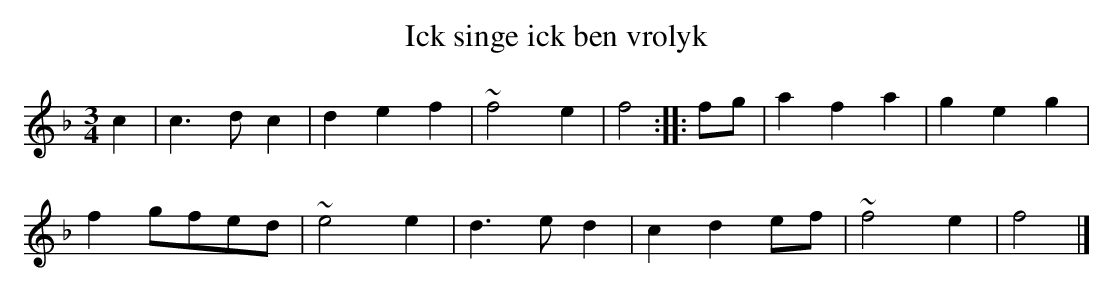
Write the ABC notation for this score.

X:1
T:Ick singe ick ben vrolyk
M:3/4
K:Fmaj
c2|c3dc2|d2e2f2|~f4e2|f4:||:fg|a2f2a2|g2e2g2|
f2gfed|~e4e2|d3ed2|c2d2ef|~f4e2|f4|]
